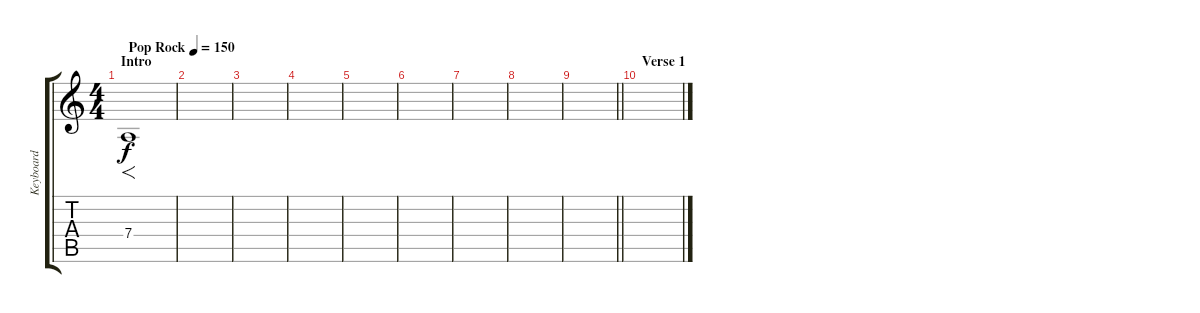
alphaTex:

\track ("Keyboard" "Keyboard") {instrument reedorgan}
\staff {score tabs}
\tuning (E4 B3 G3 D3 A2 E2) {hide}
\ts (4 4)
\section ("" "Intro")
\tempo (150 "Pop Rock")
\clef g2
\ks c
7.4.1{f dy f instrument reedorgan} |
|
|
|
|
|
|
|
\barLineRight lightlight
|
\section ("" "Verse 1")
